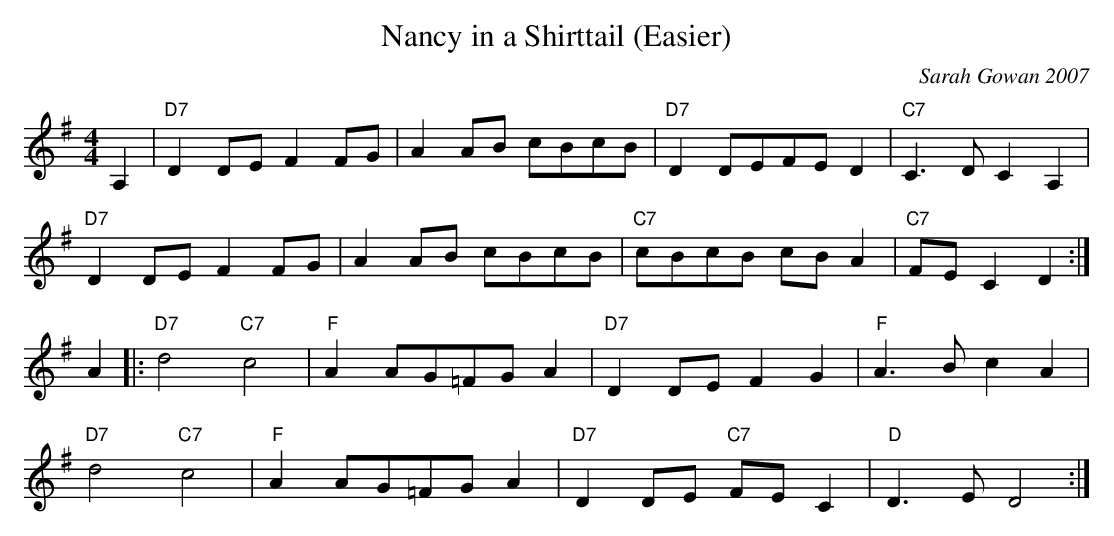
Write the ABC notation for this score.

X:1
T:Nancy in a Shirttail (Easier)
C: Sarah Gowan 2007
M:4/4
K:Dmix
A,2|"D7"D2DE F2FG|A2AB cBcB|"D7"D2DEFED2|"C7"C2>D2C2 A,2|
"D7"D2DE F2FG|A2AB cBcB|"C7"cBcB cBA2|"C7"FEC2""D2:|
A2|:"D7"d4"C7"c4|"F"A2 AG=FGA2|"D7"D2 DEF2G2|"F"A2>B2c2A2|
"D7"d4"C7"c4|"F"A2 AG=FGA2|"D7"D2 DE "C7"FEC2|"D"D2>E2D4:|
